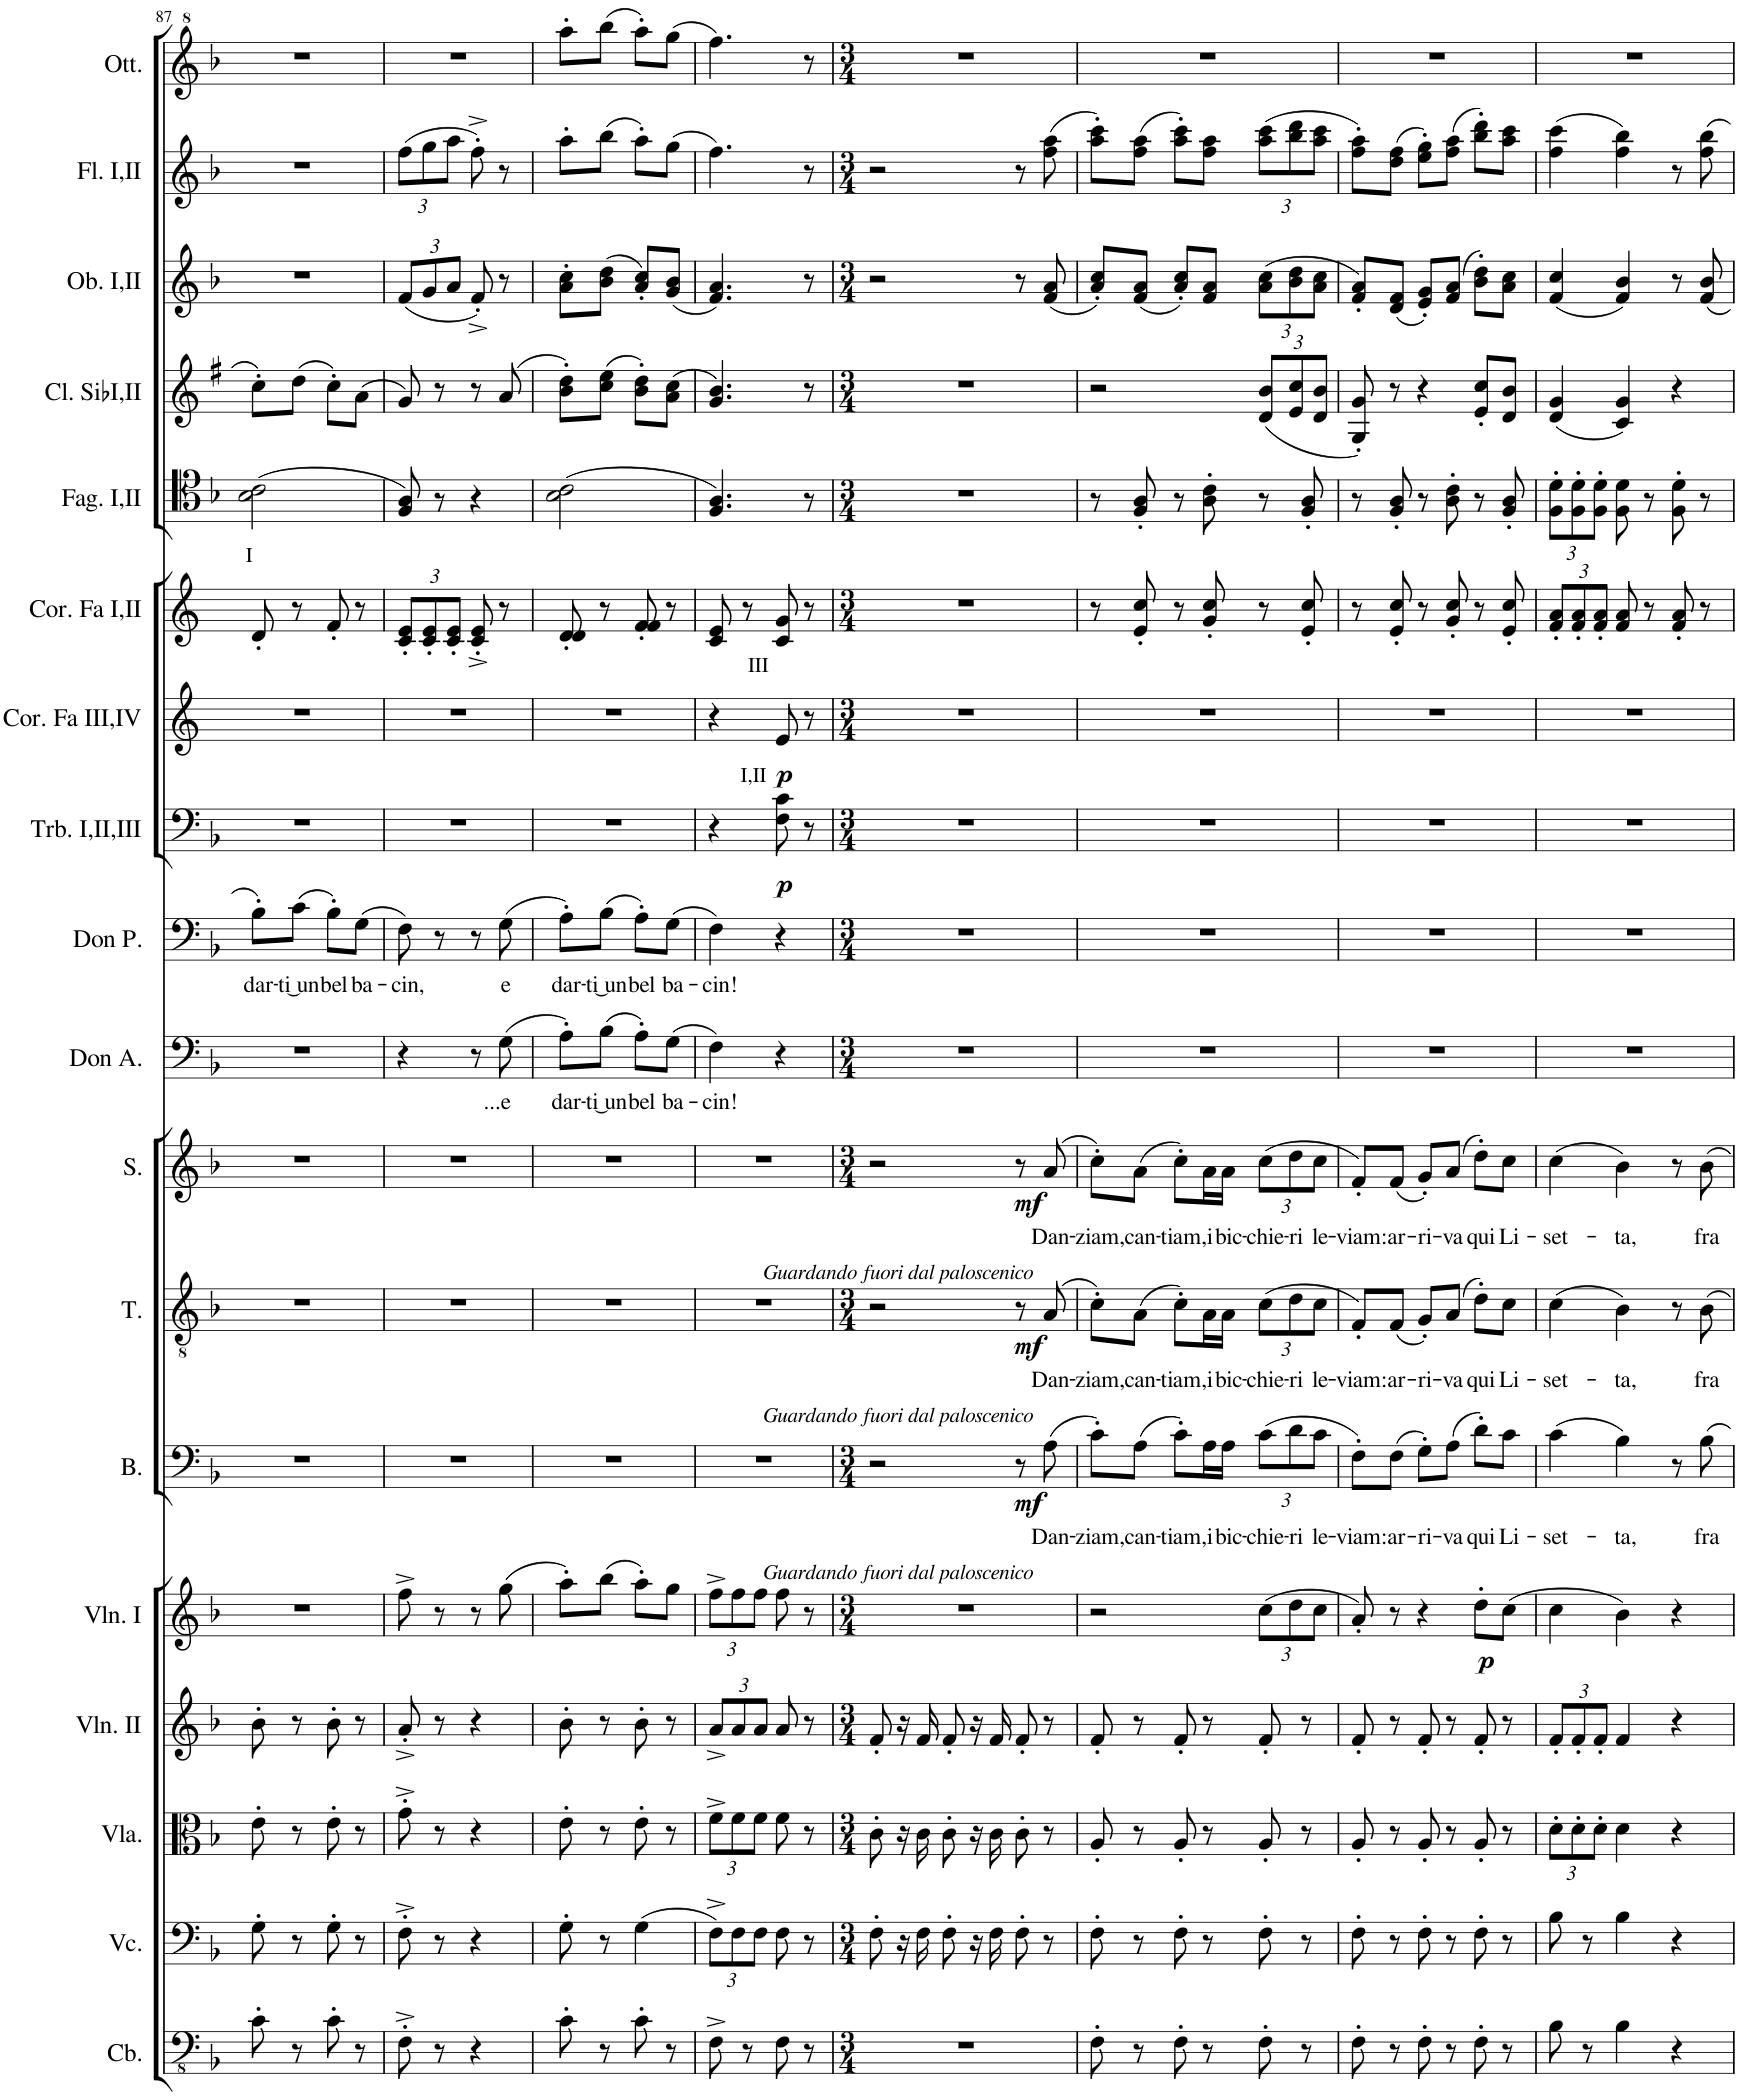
**kern	**kern	**kern	**kern	**kern	**dynam	**kern	**text	**dynam	**kern	**text	**dynam	**kern	**text	**dynam	**kern	**text	**kern	**text	**kern	**dynam	**kern	**dynam	**kern	**kern	**kern	**kern	**kern	**kern
*part18	*part17	*part16	*part15	*part14	*part14	*part13	*part13	*part13	*part12	*part12	*part12	*part11	*part11	*part11	*part10	*part10	*part9	*part9	*part8	*part8	*part7	*part7	*part6	*part5	*part4	*part3	*part2	*part1
*staff18	*staff17	*staff16	*staff15	*staff14	*staff14	*staff13	*staff13	*staff13	*staff12	*staff12	*staff12	*staff11	*staff11	*staff11	*staff10	*staff10	*staff9	*staff9	*staff8	*staff8	*staff7	*staff7	*staff6	*staff5	*staff4	*staff3	*staff2	*staff1
*I"Cb.	*I"Vc.	*I"Vla.	*I"Vln. II	*I"Vln. I	*	*I"B.	*	*	*I"T.	*	*	*I"S.	*	*	*I"Don Alfonso	*	*I"Don Pasquale	*	*I"Trb. I,II,III	*	*I"Cor. Fa III,IV	*	*I"Cor. Fa I,II	*I"Fag. I,II	*I"Cl. Sib I,II	*I"Ob. I,II	*I"Fl. I,II	*I"Ott.
*I'Cb.	*I'Vc.	*I'Vla.	*I'Vln. II	*I'Vln. I	*	*I'B.	*	*	*I'T.	*	*	*I'S.	*	*	*I'Don A.	*	*I'Don P.	*	*I'Trb. I,II,III	*	*I'Cor. Fa III,IV	*	*I'Cor. Fa I,II	*I'Fag. I,II	*I'Cl. SibI,II	*I'Ob. I,II	*I'Fl. I,II	*I'Ott.
!!LO:PB:g=z
*clefFv4	*clefF4	*clefC3	*clefG2	*clefG2	*	*clefF4	*	*	*clefGv2	*	*	*clefG2	*	*	*clefF4	*	*clefF4	*	*clefF4	*	*clefG2	*	*clefG2	*clefC4	*clefG2	*clefG2	*clefG2	*clefG^2
*	*	*	*	*	*	*	*	*	*	*	*	*	*	*	*	*	*	*	*	*	*Trd4c7	*	*Trd4c7	*	*Trd1c2	*	*	*
*k[b-]	*k[b-]	*k[b-]	*k[b-]	*k[b-]	*	*k[b-]	*	*	*k[b-]	*	*	*k[b-]	*	*	*k[b-]	*	*k[b-]	*	*k[b-]	*	*k[]	*	*k[]	*k[b-]	*k[f#]	*k[b-]	*k[b-]	*k[b-]
*M2/4	*M2/4	*M2/4	*M2/4	*M2/4	*	*M2/4	*	*	*M2/4	*	*	*M2/4	*	*	*M2/4	*	*M2/4	*	*M2/4	*	*M2/4	*	*M2/4	*M2/4	*M2/4	*M2/4	*M2/4	*M2/4
=87	=87	=87	=87	=87	=87	=87	=87	=87	=87	=87	=87	=87	=87	=87	=87	=87	=87	=87	=87	=87	=87	=87	=87	=87	=87	=87	=87	=87
!	!	!	!	!	!	!	!	!	!	!	!	!	!	!	!	!	!	!	!	!	!	!	!LO:TX:a:t=I	!	!	!	!	!
!	!	!	!	!	!	!	!	!	!	!	!	!	!	!	!	!	!	!LO:LY:b	!	!	!	!	!	!	!	!	!	!
8C'\	8G'\	8e'\	8b-'\	2r	.	2r	.	.	2r	.	.	2r	.	.	2r	.	8B-'\L	dar-	2r	.	2r	.	8d'/	(2B-\ 2c\	8cc'\L	2r	2r	2r
!	!	!	!	!	!	!	!	!	!	!	!	!	!	!	!	!	!	!LO:LY:b	!	!	!	!	!	!	!	!	!	!
8r	8r	8r	8r	.	.	.	.	.	.	.	.	.	.	.	.	.	(8c\J	-ti͜ un	.	.	.	.	8r	.	(8dd\J	.	.	.
!	!	!	!	!	!	!	!	!	!	!	!	!	!	!	!	!	!	!LO:LY:b	!	!	!	!	!	!	!	!	!	!
8C'\	8G'\	8e'\	8b-'\	.	.	.	.	.	.	.	.	.	.	.	.	.	8B-'\L)	bel	.	.	.	.	8f'/	.	8cc'\L)	.	.	.
!	!	!	!	!	!	!	!	!	!	!	!	!	!	!	!	!	!	!LO:LY:b	!	!	!	!	!	!	!	!	!	!
8r	8r	8r	8r	.	.	.	.	.	.	.	.	.	.	.	.	.	(8G\J	ba-	.	.	.	.	8r	.	(8a\J	.	.	.
=88	=88	=88	=88	=88	=88	=88	=88	=88	=88	=88	=88	=88	=88	=88	=88	=88	=88	=88	=88	=88	=88	=88	=88	=88	=88	=88	=88	=88
!	!	!	!	!	!	!	!	!	!	!	!	!	!	!	!	!	!	!LO:LY:b	!	!	!	!	!	!	!	!	!	!
*	*	*	*	*	*	*	*	*	*	*	*	*	*	*	*	*	*	*	*	*	*	*	*Xbrackettup	*	*	*Xbrackettup	*Xbrackettup	*
8FF'^\	8F'^\	8g'^\	8a'^/	8ff^\	.	2r	.	.	2r	.	.	2r	.	.	4r	.	8F\)	-cin,	2r	.	2r	.	12c/' 12e/'L	8F/ 8A/)	8g/)	(12f/L	(12ff\L	2r
.	.	.	.	.	.	.	.	.	.	.	.	.	.	.	.	.	.	.	.	.	.	.	12c/' 12e/'	.	.	12g/	12gg\	.
8r	8r	8r	8r	8r	.	.	.	.	.	.	.	.	.	.	.	.	8r	.	.	.	.	.	.	8r	8r	.	.	.
.	.	.	.	.	.	.	.	.	.	.	.	.	.	.	.	.	.	.	.	.	.	.	12c/' 12e/'J	.	.	12a/J	12aa\J	.
4r	4r	4r	4r	8r	.	.	.	.	.	.	.	.	.	.	8r	.	8r	.	.	.	.	.	8c/'^ 8e/'^	4r	8r	8f'^/)	8ff'^\)	.
!	!	!	!	!	!	!	!	!	!	!	!	!	!	!	!	!LO:LY:b	!	!LO:LY:b	!	!	!	!	!	!	!	!	!	!
.	.	.	.	(8gg\	.	.	.	.	.	.	.	.	.	.	(8G\	...e	(8G\	e	.	.	.	.	8r	.	(8a/	8r	8r	.
=89	=89	=89	=89	=89	=89	=89	=89	=89	=89	=89	=89	=89	=89	=89	=89	=89	=89	=89	=89	=89	=89	=89	=89	=89	=89	=89	=89	=89
!	!	!	!	!	!	!	!	!	!	!	!	!	!	!	!	!LO:LY:b	!	!LO:LY:b	!	!	!	!	!	!	!	!	!	!
8C'\	8G'\	8e'\	8b-'\	8aa'\L)	.	2r	.	.	2r	.	.	2r	.	.	8A'\L)	dar-	8A'\L)	dar-	2r	.	2r	.	8d/' 8d/'	(2B-\ 2c\	8b\' 8dd\'L)	8a\' 8cc\'L	8aa'\L	8aaa'\L
!	!	!	!	!	!	!	!	!	!	!	!	!	!	!	!	!LO:LY:b	!	!LO:LY:b	!	!	!	!	!	!	!	!	!	!
8r	8r	8r	8r	(8bb-\J	.	.	.	.	.	.	.	.	.	.	(8B-\J	-ti͜ un	(8B-\J	-ti͜ un	.	.	.	.	8r	.	(8cc\ 8ee\J	(8b-\ 8dd\J	(8bb-\J	(8bbb-\J
!	!	!	!	!	!	!	!	!	!	!	!	!	!	!	!	!LO:LY:b	!	!LO:LY:b	!	!	!	!	!	!	!	!	!	!
8C'\	(4G\	8e'\	8b-'\	8aa'\L)	.	.	.	.	.	.	.	.	.	.	8A'\L)	bel	8A'\L)	bel	.	.	.	.	8f/' 8f/'	.	8b\' 8dd\'L)	8a/' 8cc/'L)	8aa'\L)	8aaa'\L)
!	!	!	!	!	!	!	!	!	!	!	!	!	!	!	!	!LO:LY:b	!	!LO:LY:b	!	!	!	!	!	!	!	!	!	!
8r	.	8r	8r	8gg\J	.	.	.	.	.	.	.	.	.	.	(8G\J	ba-	(8G\J	ba-	.	.	.	.	8r	.	(8a\ 8cc\J	(8g/ 8b-/J	(8gg\J	(8ggg\J
=90	=90	=90	=90	=90	=90	=90	=90	=90	=90	=90	=90	=90	=90	=90	=90	=90	=90	=90	=90	=90	=90	=90	=90	=90	=90	=90	=90	=90
*	*Xbrackettup	*Xbrackettup	*Xbrackettup	*Xbrackettup	*	*	*	*	*	*	*	*	*	*	*	*	*	*	*	*	*	*	*	*	*	*	*	*
!	!	!	!	!	!	!	!	!	!	!	!	!	!	!	!	!LO:LY:b	!	!LO:LY:b	!	!	!	!	!	!	!	!	!	!
8FF^\	12F^\L)	12f^\L	12a^/L	12ff^\L	.	2r	.	.	2r	.	.	2r	.	.	4F\)	-cin!	4F\)	-cin!	4r	.	4r	.	8c/ 8e/	4.F/ 4.A/)	4.g/ 4.b/)	4.f/ 4.a/)	4.ff\)	4.fff\)
.	12F\	12f\	12a/	12ff\	.	.	.	.	.	.	.	.	.	.	.	.	.	.	.	.	.	.	.	.	.	.	.	.
8r	.	.	.	.	.	.	.	.	.	.	.	.	.	.	.	.	.	.	.	.	.	.	8r	.	.	.	.	.
.	12F\J	12f\J	12a/J	12ff\J	.	.	.	.	.	.	.	.	.	.	.	.	.	.	.	.	.	.	.	.	.	.	.	.
!	!	!	!	!	!	!	!	!	!	!	!	!	!	!	!	!	!	!	!	!	!LO:TX:a:t=III	!	!	!	!	!	!	!
!	!	!	!	!	!	!	!	!	!	!	!	!	!	!	!	!	!	!	!LO:TX:a:t=I,II	!	!	!	!	!	!	!	!	!
!	!	!	!	!	!	!	!	!	!	!	!	!	!	!	!	!	!	!	!	!LO:DY:b	!	!LO:DY:b	!	!	!	!	!	!
8FF\	8F\	8f\	8a/	8ff\	.	.	.	.	.	.	.	.	.	.	4r	.	4r	.	8F\ 8c\	p	8e/	p	8c/ 8g/	.	.	.	.	.
8r	8r	8r	8r	8r	.	.	.	.	.	.	.	.	.	.	.	.	.	.	8r	.	8r	.	8r	8r	8r	8r	8r	8r
=91	=91	=91	=91	=91	=91	=91	=91	=91	=91	=91	=91	=91	=91	=91	=91	=91	=91	=91	=91	=91	=91	=91	=91	=91	=91	=91	=91	=91
*M3/4	*M3/4	*M3/4	*M3/4	*M3/4	*	*M3/4	*	*	*M3/4	*	*	*M3/4	*	*	*M3/4	*	*M3/4	*	*M3/4	*	*M3/4	*	*M3/4	*M3/4	*M3/4	*M3/4	*M3/4	*M3/4
!	!	!	!	!	!	!	!	!	!	!	!	!LO:TX:b:i:t=Guardando fuori dal paloscenico	!	!	!	!	!	!	!	!	!	!	!	!	!	!	!	!
!	!	!	!	!	!	!	!	!	!LO:TX:b:i:t=Guardando fuori dal paloscenico	!	!	!	!	!	!	!	!	!	!	!	!	!	!	!	!	!	!	!
!	!	!	!	!	!	!LO:TX:b:i:t=Guardando fuori dal paloscenico	!	!	!	!	!	!	!	!	!	!	!	!	!	!	!	!	!	!	!	!	!	!
2.r	8F'\	8c'\	8f'/	2.r	.	2r	.	.	2r	.	.	2r	.	.	2.r	.	2.r	.	2.r	.	2.r	.	2.r	2.r	2.r	2r	2r	2.r
.	16r	16r	16r	.	.	.	.	.	.	.	.	.	.	.	.	.	.	.	.	.	.	.	.	.	.	.	.	.
.	16F\	16c\	16f/	.	.	.	.	.	.	.	.	.	.	.	.	.	.	.	.	.	.	.	.	.	.	.	.	.
.	8F'\	8c'\	8f'/	.	.	.	.	.	.	.	.	.	.	.	.	.	.	.	.	.	.	.	.	.	.	.	.	.
.	16r	16r	16r	.	.	.	.	.	.	.	.	.	.	.	.	.	.	.	.	.	.	.	.	.	.	.	.	.
.	16F\	16c\	16f/	.	.	.	.	.	.	.	.	.	.	.	.	.	.	.	.	.	.	.	.	.	.	.	.	.
!	!	!	!	!	!	!	!	!LO:DY:b	!	!	!LO:DY:b	!	!	!LO:DY:b	!	!	!	!	!	!	!	!	!	!	!	!	!	!
.	8F'\	8c'\	8f'/	.	.	8r	.	mf	8r	.	mf	8r	.	mf	.	.	.	.	.	.	.	.	.	.	.	8r	8r	.
!	!	!	!	!	!	!	!LO:LY:b	!	!	!LO:LY:b	!	!	!LO:LY:b	!	!	!	!	!	!	!	!	!	!	!	!	!	!	!
.	8r	8r	8r	.	.	(8A\	Dan-	.	(8A/	Dan-	.	(8a/	Dan-	.	.	.	.	.	.	.	.	.	.	.	.	(8f/ 8a/	(8ff\ 8aa\	.
=92	=92	=92	=92	=92	=92	=92	=92	=92	=92	=92	=92	=92	=92	=92	=92	=92	=92	=92	=92	=92	=92	=92	=92	=92	=92	=92	=92	=92
!	!	!	!	!	!	!	!LO:LY:b	!	!	!LO:LY:b	!	!	!LO:LY:b	!	!	!	!	!	!	!	!	!	!	!	!	!	!	!
8FF'\	8F'\	8A'/	8f'/	2r	.	8c'\L)	-ziam,	.	8c'\L)	-ziam,	.	8cc'\L)	-ziam,	.	2.r	.	2.r	.	2.r	.	2.r	.	8r	8r	2r	8a/' 8cc/'L)	8aa\' 8ccc\'L)	2.r
!	!	!	!	!	!	!	!LO:LY:b	!	!	!LO:LY:b	!	!	!LO:LY:b	!	!	!	!	!	!	!	!	!	!	!	!	!	!	!
8r	8r	8r	8r	.	.	(8A\J	can-	.	(8A\J	can-	.	(8a\J	can-	.	.	.	.	.	.	.	.	.	8e/' 8cc/'	8F/' 8A/'	.	(8f/ 8a/J	(8ff\ 8aa\J	.
!	!	!	!	!	!	!	!LO:LY:b	!	!	!LO:LY:b	!	!	!LO:LY:b	!	!	!	!	!	!	!	!	!	!	!	!	!	!	!
8FF'\	8F'\	8A'/	8f'/	.	.	8c'\L)	-tiam,	.	8c'\L)	-tiam,	.	8cc'\L)	-tiam,	.	.	.	.	.	.	.	.	.	8r	8r	.	8a/' 8cc/'L)	8aa\' 8ccc\'L)	.
!	!	!	!	!	!	!	!LO:LY:b	!	!	!LO:LY:b	!	!	!LO:LY:b	!	!	!	!	!	!	!	!	!	!	!	!	!	!	!
8r	8r	8r	8r	.	.	16A\L	i	.	16A\L	i	.	16a\L	i	.	.	.	.	.	.	.	.	.	8g/' 8cc/'	8A\' 8c\'	.	8f/ 8a/J	8ff\ 8aa\J	.
!	!	!	!	!	!	!	!LO:LY:b	!	!	!LO:LY:b	!	!	!LO:LY:b	!	!	!	!	!	!	!	!	!	!	!	!	!	!	!
.	.	.	.	.	.	16A\JJ	bic-	.	16A\JJ	bic-	.	16a\JJ	bic-	.	.	.	.	.	.	.	.	.	.	.	.	.	.	.
*	*	*	*	*	*	*Xbrackettup	*	*	*	*	*	*	*	*	*	*	*	*	*	*	*	*	*	*	*	*	*	*
!	!	!	!	!	!	!	!LO:LY:b	!	!	!	!	!	!	!	!	!	!	!	!	!	!	!	!	!	!	!	!	!
*	*	*	*	*	*	*	*	*	*Xbrackettup	*	*	*	*	*	*	*	*	*	*	*	*	*	*	*	*	*	*	*
!	!	!	!	!	!	!	!	!	!	!LO:LY:b	!	!	!	!	!	!	!	!	!	!	!	!	!	!	!	!	!	!
*	*	*	*	*	*	*	*	*	*	*	*	*Xbrackettup	*	*	*	*	*	*	*	*	*	*	*	*	*	*	*	*
!	!	!	!	!	!	!	!	!	!	!	!	!	!LO:LY:b	!	!	!	!	!	!	!	!	!	!	!	!	!	!	!
*	*	*	*	*	*	*	*	*	*	*	*	*	*	*	*	*	*	*	*	*	*	*	*	*	*Xbrackettup	*	*	*
8FF'\	8F'\	8A'/	8f'/	(12cc\L	.	(12c\L	-chie-	.	(12c\L	-chie-	.	(12cc\L	-chie-	.	.	.	.	.	.	.	.	.	8r	8r	(12d/ 12b/L	(12a\ 12cc\L	(12aa\ 12ccc\L	.
!	!	!	!	!	!	!	!LO:LY:b	!	!	!LO:LY:b	!	!	!LO:LY:b	!	!	!	!	!	!	!	!	!	!	!	!	!	!	!
.	.	.	.	12dd\	.	12d\	-ri	.	12d\	-ri	.	12dd\	-ri	.	.	.	.	.	.	.	.	.	.	.	12e/ 12cc/	12b-\ 12dd\	12bb-\ 12ddd\	.
8r	8r	8r	8r	.	.	.	.	.	.	.	.	.	.	.	.	.	.	.	.	.	.	.	8e/' 8cc/'	8F/' 8A/'	.	.	.	.
!	!	!	!	!	!	!	!LO:LY:b	!	!	!LO:LY:b	!	!	!LO:LY:b	!	!	!	!	!	!	!	!	!	!	!	!	!	!	!
.	.	.	.	12cc\J	.	12c\J	le-	.	12c\J	le-	.	12cc\J	le-	.	.	.	.	.	.	.	.	.	.	.	12d/ 12b/J	12a\ 12cc\J	12aa\ 12ccc\J	.
=93	=93	=93	=93	=93	=93	=93	=93	=93	=93	=93	=93	=93	=93	=93	=93	=93	=93	=93	=93	=93	=93	=93	=93	=93	=93	=93	=93	=93
!	!	!	!	!	!	!	!LO:LY:b	!	!	!LO:LY:b	!	!	!LO:LY:b	!	!	!	!	!	!	!	!	!	!	!	!	!	!	!
8FF'\	8F'\	8A'/	8f'/	8a'/)	.	8F'\L)	-viam:	.	8F'/L)	-viam:	.	8f'/L)	-viam:	.	2.r	.	2.r	.	2.r	.	2.r	.	8r	8r	8G/' 8g/')	8f/' 8a/'L)	8ff\' 8aa\'L)	2.r
!	!	!	!	!	!	!	!LO:LY:b	!	!	!LO:LY:b	!	!	!LO:LY:b	!	!	!	!	!	!	!	!	!	!	!	!	!	!	!
8r	8r	8r	8r	8r	.	(8F\J	ar-	.	(8F/J	ar-	.	(8f/J	ar-	.	.	.	.	.	.	.	.	.	8e/' 8cc/'	8F/' 8A/'	8r	(8d/ 8f/J	(8dd\ 8ff\J	.
!	!	!	!	!	!	!	!LO:LY:b	!	!	!LO:LY:b	!	!	!LO:LY:b	!	!	!	!	!	!	!	!	!	!	!	!	!	!	!
8FF'\	8F'\	8A'/	8f'/	4r	.	8G'\L)	-ri-	.	8G'/L)	-ri-	.	8g'/L)	-ri-	.	.	.	.	.	.	.	.	.	8r	8r	4r	8e/' 8g/'L)	8ee\' 8gg\'L)	.
!	!	!	!	!	!	!	!LO:LY:b	!	!	!LO:LY:b	!	!	!LO:LY:b	!	!	!	!	!	!	!	!	!	!	!	!	!	!	!
8r	8r	8r	8r	.	.	(8A\J	-va	.	(8A/J	-va	.	(8a/J	-va	.	.	.	.	.	.	.	.	.	8g/' 8cc/'	8A\' 8c\'	.	(8f/ 8a/J	(8ff\ 8aa\J	.
!	!	!	!	!	!LO:DY:b	!	!LO:LY:b	!	!	!LO:LY:b	!	!	!LO:LY:b	!	!	!	!	!	!	!	!	!	!	!	!	!	!	!
8FF'\	8F'\	8A'/	8f'/	8dd'\L	p	8d'\L)	qui	.	8d'\L)	qui	.	8dd'\L)	qui	.	.	.	.	.	.	.	.	.	8r	8r	8e/' 8cc/'L	8b-\' 8dd\'L)	8bb-\' 8ddd\'L)	.
!	!	!	!	!	!	!	!LO:LY:b	!	!	!LO:LY:b	!	!	!LO:LY:b	!	!	!	!	!	!	!	!	!	!	!	!	!	!	!
8r	8r	8r	8r	(8cc\J	.	8c\J	Li-	.	8c\J	Li-	.	8cc\J	Li-	.	.	.	.	.	.	.	.	.	8e/' 8cc/'	8F/' 8A/'	8d/ 8b/J	8a\ 8cc\J	8aa\ 8ccc\J	.
=94	=94	=94	=94	=94	=94	=94	=94	=94	=94	=94	=94	=94	=94	=94	=94	=94	=94	=94	=94	=94	=94	=94	=94	=94	=94	=94	=94	=94
!	!	!	!	!	!	!	!LO:LY:b	!	!	!LO:LY:b	!	!	!LO:LY:b	!	!	!	!	!	!	!	!	!	!	!	!	!	!	!
*	*	*	*	*	*	*	*	*	*	*	*	*	*	*	*	*	*	*	*	*	*	*	*	*Xbrackettup	*	*	*	*
8BB-\	8B-\	12d'\L	12f'/L	4cc\	.	(4c\	-set-	.	(4c\	-set-	.	(4cc\	-set-	.	2.r	.	2.r	.	2.r	.	2.r	.	12f/' 12a/'L	12F\' 12d\'L	(4d/ 4g/	(4f/ 4cc/	(4ff\ 4ccc\	2.r
.	.	12d'\	12f'/	.	.	.	.	.	.	.	.	.	.	.	.	.	.	.	.	.	.	.	12f/' 12a/'	12F\' 12d\'	.	.	.	.
8r	8r	.	.	.	.	.	.	.	.	.	.	.	.	.	.	.	.	.	.	.	.	.	.	.	.	.	.	.
.	.	12d'\J	12f'/J	.	.	.	.	.	.	.	.	.	.	.	.	.	.	.	.	.	.	.	12f/' 12a/'J	12F\' 12d\'J	.	.	.	.
!	!	!	!	!	!	!	!LO:LY:b	!	!	!LO:LY:b	!	!	!LO:LY:b	!	!	!	!	!	!	!	!	!	!	!	!	!	!	!
4BB-\	4B-\	4d\	4f/	4b-\)	.	4B-\)	-ta,	.	4B-\)	-ta,	.	4b-\)	-ta,	.	.	.	.	.	.	.	.	.	8f/ 8a/	8F\ 8d\	4c/ 4g/)	4f/ 4b-/)	4ff\ 4bb-\)	.
.	.	.	.	.	.	.	.	.	.	.	.	.	.	.	.	.	.	.	.	.	.	.	8r	8r	.	.	.	.
4r	4r	4r	4r	4r	.	8r	.	.	8r	.	.	8r	.	.	.	.	.	.	.	.	.	.	8f/' 8a/'	8F\' 8d\'	4r	8r	8r	.
!	!	!	!	!	!	!	!LO:LY:b	!	!	!LO:LY:b	!	!	!LO:LY:b	!	!	!	!	!	!	!	!	!	!	!	!	!	!	!
.	.	.	.	.	.	8B-\	fra	.	8B-\	fra	.	8b-\	fra	.	.	.	.	.	.	.	.	.	8r	8r	.	8f/ 8b-/	8ff\ 8bb-\	.
=	=	=	=	=	=	=	=	=	=	=	=	=	=	=	=	=	=	=	=	=	=	=	=	=	=	=	=	=
*-	*-	*-	*-	*-	*-	*-	*-	*-	*-	*-	*-	*-	*-	*-	*-	*-	*-	*-	*-	*-	*-	*-	*-	*-	*-	*-	*-	*-
